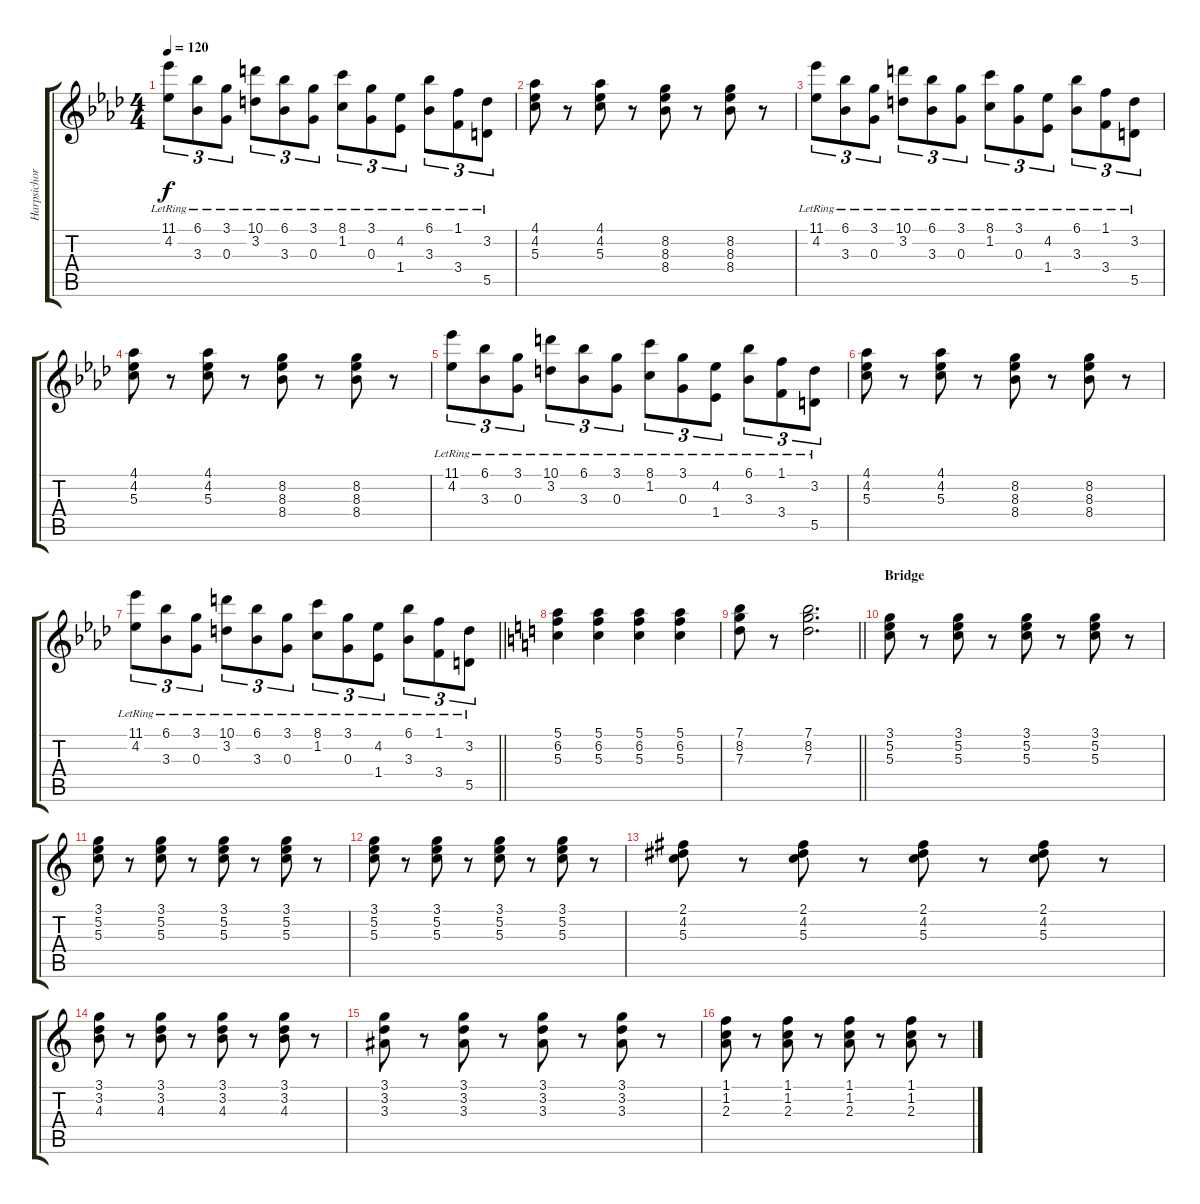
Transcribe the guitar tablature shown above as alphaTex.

\track ("Harpsichord" "Harpsichor") {instrument harpsichord}
\staff {score tabs}
\tuning (E5 B4 G4 D4 A3 E3) {hide}
\ts (4 4)
\tempo 120
\clef g2
\ks ab
(11.1{lr} 4.2{lr}).8{tu (3 2) dy f} (6.1{lr} 3.3{lr}).8{tu (3 2)} (3.1{lr} 0.3{lr}).8{tu (3 2)} (10.1{lr} 3.2{lr}).8{tu (3 2)} (6.1{lr} 3.3{lr}).8{tu (3 2)} (3.1{lr} 0.3{lr}).8{tu (3 2)} (8.1{lr} 1.2{lr}).8{tu (3 2)} (3.1{lr} 0.3{lr}).8{tu (3 2)} (4.2{lr} 1.4{lr}).8{tu (3 2)} (6.1{lr} 3.3{lr}).8{tu (3 2)} (1.1{lr} 3.4{lr}).8{tu (3 2)} (3.2{lr} 5.5{lr}).8{tu (3 2)} |
(4.1 4.2 5.3).8 r.8 (4.1 4.2 5.3).8 r.8 (8.2 8.3 8.4).8 r.8 (8.2 8.3 8.4).8 r.8 |
(11.1{lr} 4.2{lr}).8{tu (3 2)} (6.1{lr} 3.3{lr}).8{tu (3 2)} (3.1{lr} 0.3{lr}).8{tu (3 2)} (10.1{lr} 3.2{lr}).8{tu (3 2)} (6.1{lr} 3.3{lr}).8{tu (3 2)} (3.1{lr} 0.3{lr}).8{tu (3 2)} (8.1{lr} 1.2{lr}).8{tu (3 2)} (3.1{lr} 0.3{lr}).8{tu (3 2)} (4.2{lr} 1.4{lr}).8{tu (3 2)} (6.1{lr} 3.3{lr}).8{tu (3 2)} (1.1{lr} 3.4{lr}).8{tu (3 2)} (3.2{lr} 5.5{lr}).8{tu (3 2)} |
(4.1 4.2 5.3).8 r.8 (4.1 4.2 5.3).8 r.8 (8.2 8.3 8.4).8 r.8 (8.2 8.3 8.4).8 r.8 |
(11.1{lr} 4.2{lr}).8{tu (3 2)} (6.1{lr} 3.3{lr}).8{tu (3 2)} (3.1{lr} 0.3{lr}).8{tu (3 2)} (10.1{lr} 3.2{lr}).8{tu (3 2)} (6.1{lr} 3.3{lr}).8{tu (3 2)} (3.1{lr} 0.3{lr}).8{tu (3 2)} (8.1{lr} 1.2{lr}).8{tu (3 2)} (3.1{lr} 0.3{lr}).8{tu (3 2)} (4.2{lr} 1.4{lr}).8{tu (3 2)} (6.1{lr} 3.3{lr}).8{tu (3 2)} (1.1{lr} 3.4{lr}).8{tu (3 2)} (3.2{lr} 5.5{lr}).8{tu (3 2)} |
(4.1 4.2 5.3).8 r.8 (4.1 4.2 5.3).8 r.8 (8.2 8.3 8.4).8 r.8 (8.2 8.3 8.4).8 r.8 |
\barLineRight lightlight
(11.1{lr} 4.2{lr}).8{tu (3 2)} (6.1{lr} 3.3{lr}).8{tu (3 2)} (3.1{lr} 0.3{lr}).8{tu (3 2)} (10.1{lr} 3.2{lr}).8{tu (3 2)} (6.1{lr} 3.3{lr}).8{tu (3 2)} (3.1{lr} 0.3{lr}).8{tu (3 2)} (8.1{lr} 1.2{lr}).8{tu (3 2)} (3.1{lr} 0.3{lr}).8{tu (3 2)} (4.2{lr} 1.4{lr}).8{tu (3 2)} (6.1{lr} 3.3{lr}).8{tu (3 2)} (1.1{lr} 3.4{lr}).8{tu (3 2)} (3.2{lr} 5.5{lr}).8{tu (3 2)} |
\ks c
(5.1 6.2 5.3).4 (5.1 6.2 5.3).4 (5.1 6.2 5.3).4 (5.1 6.2 5.3).4 |
\barLineRight lightlight
(7.1 8.2 7.3).8 r.8 (7.1 8.2 7.3).2{d} |
\section ("" "Bridge")
(3.1 5.2 5.3).8 r.8 (3.1 5.2 5.3).8 r.8 (3.1 5.2 5.3).8 r.8 (3.1 5.2 5.3).8 r.8 |
(3.1 5.2 5.3).8 r.8 (3.1 5.2 5.3).8 r.8 (3.1 5.2 5.3).8 r.8 (3.1 5.2 5.3).8 r.8 |
(3.1 5.2 5.3).8 r.8 (3.1 5.2 5.3).8 r.8 (3.1 5.2 5.3).8 r.8 (3.1 5.2 5.3).8 r.8 |
(2.1 4.2 5.3).8 r.8 (2.1 4.2 5.3).8 r.8 (2.1 4.2 5.3).8 r.8 (2.1 4.2 5.3).8 r.8 |
(3.1 3.2 4.3).8 r.8 (3.1 3.2 4.3).8 r.8 (3.1 3.2 4.3).8 r.8 (3.1 3.2 4.3).8 r.8 |
(3.1 3.2 3.3).8 r.8 (3.1 3.2 3.3).8 r.8 (3.1 3.2 3.3).8 r.8 (3.1 3.2 3.3).8 r.8 |
(1.1 1.2 2.3).8 r.8 (1.1 1.2 2.3).8 r.8 (1.1 1.2 2.3).8 r.8 (1.1 1.2 2.3).8 r.8
